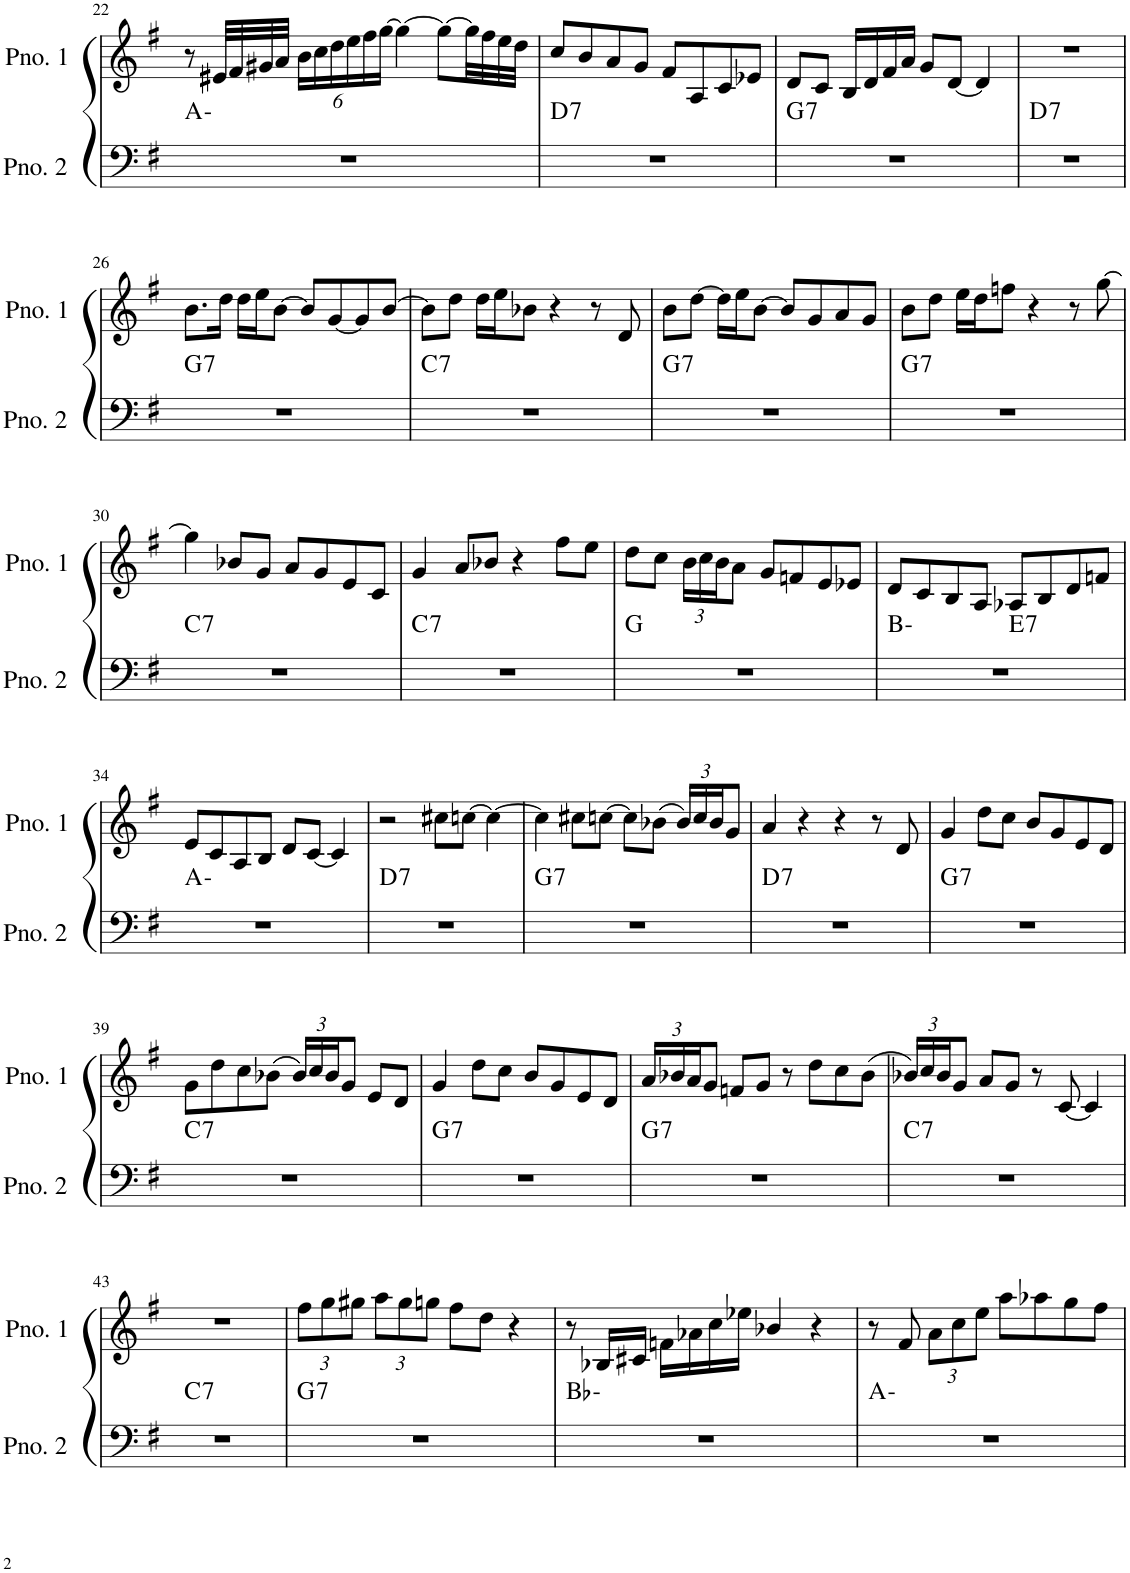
**kern	**harte	**kern
*part2	*part2	*part1
*staff2	*	*staff1
*I"ピアノ 2	*	*I"ピアノ 1
!!LO:PB:g=z
*clefF4	*	*clefG2
*k[f#]	*	*k[f#]
*M4/4	*	*M4/4
=22	=22	=22
1r	A:min	8r
.	.	32e#X/LLL
.	.	32f#/
.	.	32g#X/
.	.	32a/JJJ
*	*	*Xbrackettup
.	.	24b\LL
.	.	24cc\
.	.	24dd\
.	.	24ee\
.	.	24ff#\
.	.	[24gg\JJ
.	.	4gg\_
.	.	8gg\L_
.	.	32gg\LL]
.	.	32ff#\
.	.	32ee\
.	.	32dd\JJJ
=23	=23	=23
!	!LO:H:kt=7	!
1r	D:7	8cc/L
.	.	8b/
.	.	8a/
.	.	8g/J
.	.	8f#/L
.	.	8A/
.	.	8c/
.	.	8e-X/J
=24	=24	=24
!	!LO:H:kt=7	!
1r	G:7	8d/L
.	.	8c/J
.	.	16B/LL
.	.	16d/
.	.	16f#/
.	.	16a/JJ
.	.	8g/L
.	.	[8d/J
.	.	4d/]
=25	=25	=25
!	!LO:H:kt=7	!
1r	D:7	1r
!!LO:LB:g=z
=26	=26	=26
!	!LO:H:kt=7	!
1r	G:7	8.b\L
.	.	16dd\Jk
.	.	16dd\LL
.	.	16ee\J
.	.	[8b\J
.	.	8b/L]
.	.	[8g/
.	.	8g/]
.	.	[8b/J
=27	=27	=27
!	!LO:H:kt=7	!
1r	C:7	8b\L]
.	.	8dd\J
.	.	16dd\LL
.	.	16ee\J
.	.	8b-X\J
.	.	4r
.	.	8r
.	.	8d/
=28	=28	=28
!	!LO:H:kt=7	!
1r	G:7	8b\L
.	.	[8dd\J
.	.	16dd\LL]
.	.	16ee\J
.	.	[8b\J
.	.	8b/L]
.	.	8g/
.	.	8a/
.	.	8g/J
=29	=29	=29
!	!LO:H:kt=7	!
1r	G:7	8b\L
.	.	8dd\J
.	.	16ee\LL
.	.	16dd\J
.	.	8ffn\J
.	.	4r
.	.	8r
.	.	[8gg\
!!LO:LB:g=z
=30	=30	=30
!	!LO:H:kt=7	!
1r	C:7	4gg\]
.	.	8b-X/L
.	.	8g/J
.	.	8a/L
.	.	8g/
.	.	8e/
.	.	8c/J
=31	=31	=31
!	!LO:H:kt=7	!
1r	C:7	4g/
.	.	8a/L
.	.	8b-X/J
.	.	4r
.	.	8ff#\L
.	.	8ee\J
=32	=32	=32
1r	G:maj	8dd\L
.	.	8cc\J
.	.	24b\LL
.	.	24cc\
.	.	24b\J
.	.	8a\J
.	.	8g/L
.	.	8fn/
.	.	8e/
.	.	8e-X/J
=33	=33	=33
*^	*	*
1r	2ryy	B:min	8d/L
.	.	.	8c/
.	.	.	8B/
.	.	.	8A/J
!	!	!LO:H:kt=7	!
.	2ryy	E:7	8A-X/L
.	.	.	8B/
.	.	.	8d/
.	.	.	8fn/J
*v	*v	*	*
!!LO:LB:g=z
=34	=34	=34
1r	A:min	8e/L
.	.	8c/
.	.	8A/
.	.	8B/J
.	.	8d/L
.	.	[8c/J
.	.	4c/]
=35	=35	=35
!	!LO:H:kt=7	!
1r	D:7	2r
.	.	8cc#X\L
.	.	[8ccn\J
.	.	4cc\_
=36	=36	=36
!	!LO:H:kt=7	!
1r	G:7	4cc\]
.	.	8cc#X\L
.	.	[8ccn\J
.	.	8cc\L]
.	.	(8b-X\J
.	.	24b-/LL)
.	.	24cc/
.	.	24b-/J
.	.	8g/J
=37	=37	=37
!	!LO:H:kt=7	!
1r	D:7	4a/
.	.	4r
.	.	4r
.	.	8r
.	.	8d/
=38	=38	=38
!	!LO:H:kt=7	!
1r	G:7	4g/
.	.	8dd\L
.	.	8cc\J
.	.	8b/L
.	.	8g/
.	.	8e/
.	.	8d/J
!!LO:LB:g=z
=39	=39	=39
!	!LO:H:kt=7	!
1r	C:7	8g\L
.	.	8dd\
.	.	8cc\
.	.	(8b-X\J
.	.	24b-/LL)
.	.	24cc/
.	.	24b-/J
.	.	8g/J
.	.	8e/L
.	.	8d/J
=40	=40	=40
!	!LO:H:kt=7	!
1r	G:7	4g/
.	.	8dd\L
.	.	8cc\J
.	.	8b/L
.	.	8g/
.	.	8e/
.	.	8d/J
=41	=41	=41
!	!LO:H:kt=7	!
1r	G:7	24a/LL
.	.	24b-X/
.	.	24a/J
.	.	8g/J
.	.	8fn/L
.	.	8g/J
.	.	8r
.	.	8dd\L
.	.	8cc\
.	.	(8b-\J
=42	=42	=42
!	!LO:H:kt=7	!
1r	C:7	24b-X/LL)
.	.	24cc/
.	.	24b-/J
.	.	8g/J
.	.	8a/L
.	.	8g/J
.	.	8r
.	.	[8c/
.	.	4c/]
!!LO:LB:g=z
=43	=43	=43
!	!LO:H:kt=7	!
1r	C:7	1r
=44	=44	=44
!	!LO:H:kt=7	!
1r	G:7	12ff#\L
.	.	12gg\
.	.	12gg#X\J
.	.	12aa\L
.	.	12gg#\
.	.	12ggn\J
.	.	8ff#\L
.	.	8dd\J
.	.	4r
=45	=45	=45
1r	Bb:min	8r
.	.	16B-X/LL
.	.	16c#X/JJ
.	.	16fn\LL
.	.	16a-X\
.	.	16cc\
.	.	16ee-X\JJ
.	.	4b-X/
.	.	4r
=46	=46	=46
1r	A:min	8r
.	.	8f#/
.	.	12a\L
.	.	12cc\
.	.	12ee\J
.	.	8aa\L
.	.	8aa-X\
.	.	8gg\
.	.	8ff#\J
=	=	=
*-	*-	*-
